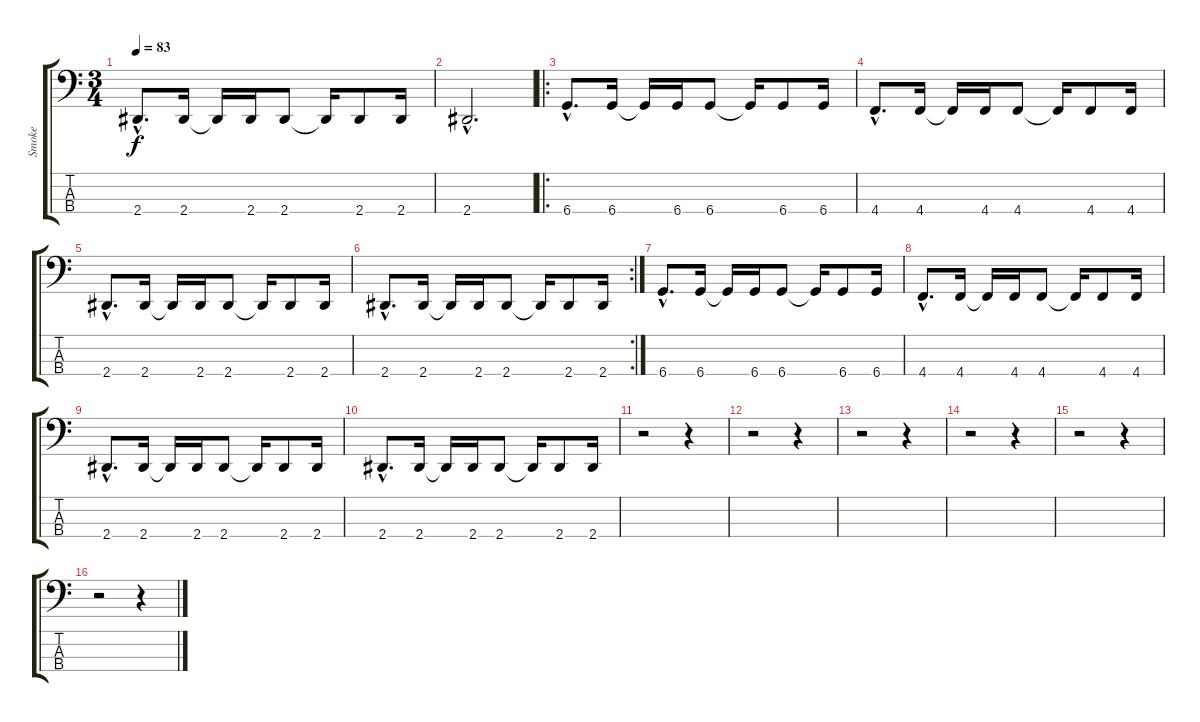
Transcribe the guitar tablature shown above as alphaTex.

\track ("Smoke" "Smoke") {instrument electricbassfinger}
\staff {score tabs}
\tuning (Gb2 Db2 Ab1 Db1) {hide}
\ts (3 4)
\tempo 83
\clef f4
\ks c
2.4{hac}.8{d dy f} 2.4.16 2.4{t}.16 2.4.16 2.4.8 2.4{t}.16 2.4.8 2.4.16 |
2.4{hac}.2{d} |
\ro
6.4{hac}.8{d} 6.4.16 6.4{t}.16 6.4.16 6.4.8 6.4{t}.16 6.4.8 6.4.16 |
4.4{hac}.8{d} 4.4.16 4.4{t}.16 4.4.16 4.4.8 4.4{t}.16 4.4.8 4.4.16 |
2.4{hac}.8{d} 2.4.16 2.4{t}.16 2.4.16 2.4.8 2.4{t}.16 2.4.8 2.4.16 |
\rc 2
2.4{hac}.8{d} 2.4.16 2.4{t}.16 2.4.16 2.4.8 2.4{t}.16 2.4.8 2.4.16 |
6.4{hac}.8{d} 6.4.16 6.4{t}.16 6.4.16 6.4.8 6.4{t}.16 6.4.8 6.4.16 |
4.4{hac}.8{d} 4.4.16 4.4{t}.16 4.4.16 4.4.8 4.4{t}.16 4.4.8 4.4.16 |
2.4{hac}.8{d} 2.4.16 2.4{t}.16 2.4.16 2.4.8 2.4{t}.16 2.4.8 2.4.16 |
2.4{hac}.8{d} 2.4.16 2.4{t}.16 2.4.16 2.4.8 2.4{t}.16 2.4.8 2.4.16 |
r.2 r.4 |
r.2 r.4 |
r.2 r.4 |
r.2 r.4 |
r.2 r.4 |
r.2 r.4
